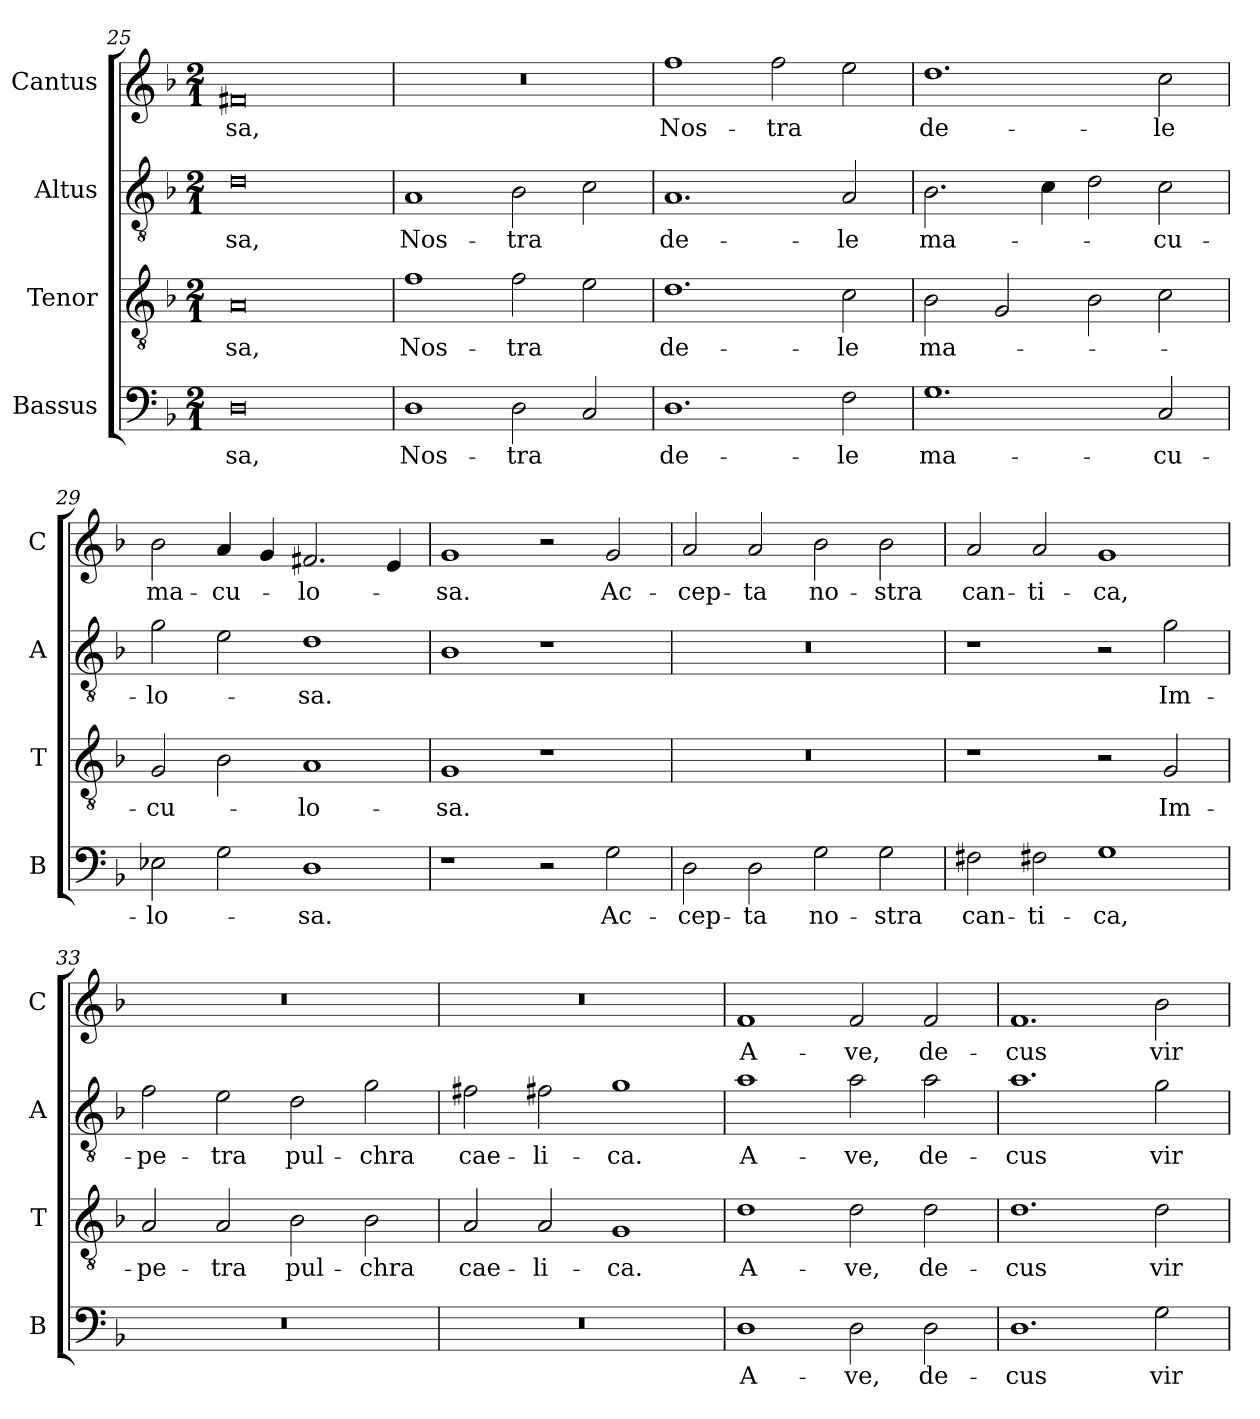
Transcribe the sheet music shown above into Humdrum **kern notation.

**kern	**text	**kern	**text	**kern	**text	**kern	**text
*part4	*part4	*part3	*part3	*part2	*part2	*part1	*part1
*staff4	*staff4	*staff3	*staff3	*staff2	*staff2	*staff1	*staff1
*I"Bassus	*	*I"Tenor	*	*I"Altus	*	*I"Cantus	*
*I'B	*	*I'T	*	*I'A	*	*I'C	*
*clefF4	*	*clefGv2	*	*clefGv2	*	*clefG2	*
*k[b-]	*	*k[b-]	*	*k[b-]	*	*k[b-]	*
*M2/1	*	*M2/1	*	*M2/1	*	*M2/1	*
=25	=25	=25	=25	=25	=25	=25	=25
0D	-sa,	0A	-sa,	0d	-sa,	0f#X	-sa,
=26	=26	=26	=26	=26	=26	=26	=26
1D	Nos-	1f	Nos-	1A	Nos-	0r	.
2D	-tra	2f	-tra	2B-	-tra	.	.
2C	.	2e	.	2c	.	.	.
=27	=27	=27	=27	=27	=27	=27	=27
1.D	de-	1.d	de-	1.A	de-	1ff	Nos-
.	.	.	.	.	.	2ff	-tra
2F	-le	2c	-le	2A	-le	2ee	.
!!LO:LB:g=z
=28	=28	=28	=28	=28	=28	=28	=28
1.G	ma-	2B-	ma-	2.B-	ma-	1.dd	de-
.	.	2G	.	.	.	.	.
.	.	.	.	4c	.	.	.
.	.	2B-	.	2d	.	.	.
2C	-cu-	2c	.	2c	-cu-	2cc	-le
=29	=29	=29	=29	=29	=29	=29	=29
2E-X	-lo-	2G	-cu-	2g	-lo-	2b-	ma-
2G	.	2B-	.	2e	.	4a	-cu-
.	.	.	.	.	.	4g	.
1D	-sa.	1A	-lo-	1d	-sa.	2.f#X	-lo-
.	.	.	.	.	.	4e	.
=30	=30	=30	=30	=30	=30	=30	=30
1r	.	1G	-sa.	1B-	.	1g	-sa.
2r	.	1r	.	1r	.	2r	.
2G	Ac-	.	.	.	.	2g	Ac-
=31	=31	=31	=31	=31	=31	=31	=31
2D	-cep-	0r	.	0r	.	2a	-cep-
2D	-ta	.	.	.	.	2a	-ta
2G	no-	.	.	.	.	2b-	no-
2G	-stra	.	.	.	.	2b-	-stra
!!LO:LB:g=z
=32	=32	=32	=32	=32	=32	=32	=32
2F#X	can-	1r	.	1r	.	2a	can-
2F#X	-ti-	.	.	.	.	2a	-ti-
1G	-ca,	2r	.	2r	.	1g	-ca,
.	.	2G	Im-	2g	Im-	.	.
=33	=33	=33	=33	=33	=33	=33	=33
0r	.	2A	-pe-	2f	-pe-	0r	.
.	.	2A	-tra	2e	-tra	.	.
.	.	2B-	pul-	2d	pul-	.	.
.	.	2B-	-chra	2g	-chra	.	.
=34	=34	=34	=34	=34	=34	=34	=34
0r	.	2A	cae-	2f#X	cae-	0r	.
.	.	2A	-li-	2f#X	-li-	.	.
.	.	1G	-ca.	1g	-ca.	.	.
=35	=35	=35	=35	=35	=35	=35	=35
1D	A-	1d	A-	1a	A-	1f	A-
2D	-ve,	2d	-ve,	2a	-ve,	2f	-ve,
2D	de-	2d	de-	2a	de-	2f	de-
!!LO:LB:g=z
=36	=36	=36	=36	=36	=36	=36	=36
1.D	-cus	1.d	-cus	1.a	-cus	1.f	-cus
2G	vir-	2d	vir-	2g	vir-	2b-	vir-
=	=	=	=	=	=	=	=
*-	*-	*-	*-	*-	*-	*-	*-
